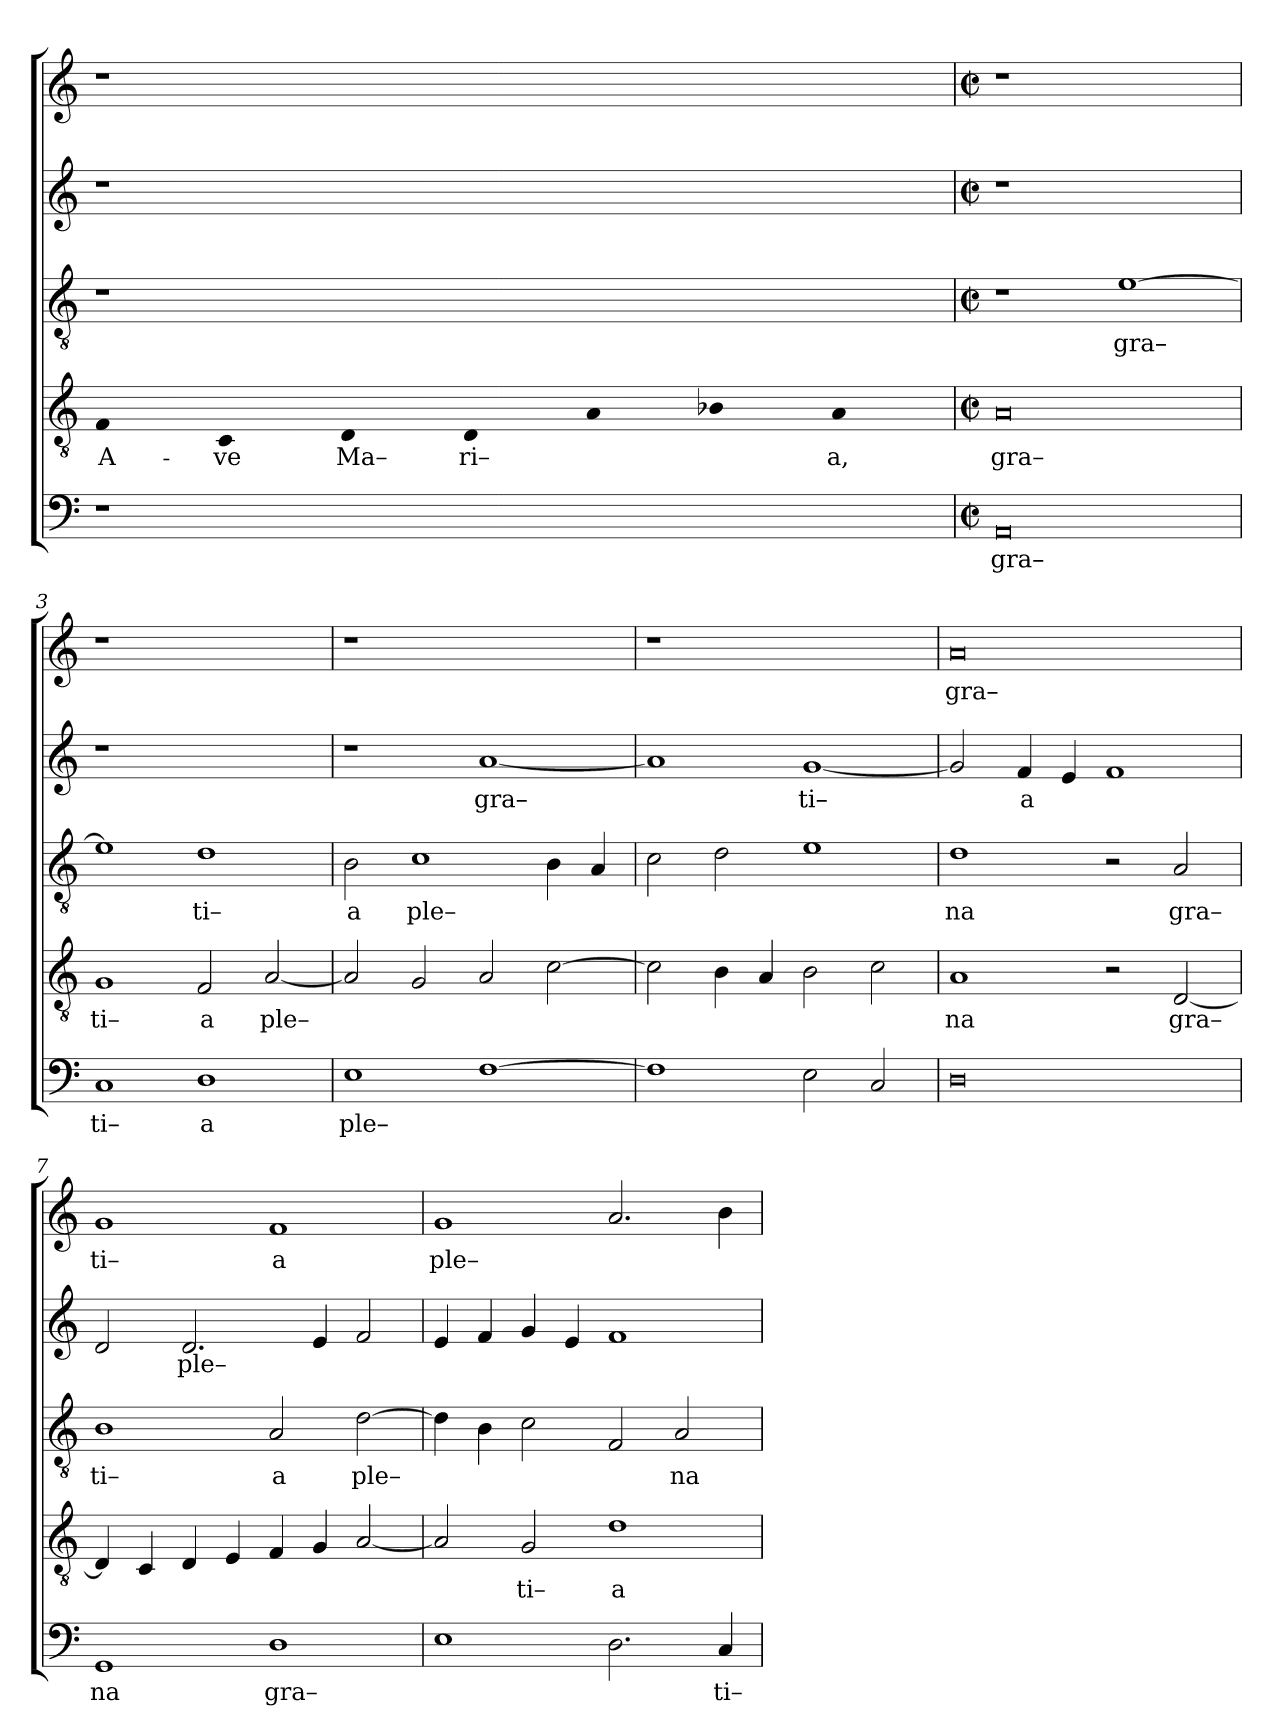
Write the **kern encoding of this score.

**kern	**text	**kern	**text	**kern	**text	**kern	**text	**kern	**text
*part5	*part5	*part4	*part4	*part3	*part3	*part2	*part2	*part1	*part1
*staff5	*staff5	*staff4	*staff4	*staff3	*staff3	*staff2	*staff2	*staff1	*staff1
*clefF4	*	*clefGv2	*	*clefGv2	*	*clefG2	*	*clefG2	*
*k[]	*	*k[]	*	*k[]	*	*k[]	*	*k[]	*
*a:	*	*a:	*	*a:	*	*a:	*	*a:	*
=1	=1	=1	=1	=1	=1	=1	=1	=1	=1
!	!	!LO:N:head=solid	!LO:LY:b	!	!	!	!	!	!
1r	.	1F	A-	1r	.	1r	.	1r	.
!	!	!LO:N:head=solid	!LO:LY:b	!	!	!	!	!	!
00.ryy	.	1C	-ve	00.ryy	.	00.ryy	.	00.ryy	.
!	!	!LO:N:head=solid	!LO:LY:b	!	!	!	!	!	!
.	.	1D	Ma–	.	.	.	.	.	.
!	!	!LO:N:head=solid	!LO:LY:b	!	!	!	!	!	!
.	.	1D	ri–	.	.	.	.	.	.
!	!	!LO:N:head=solid	!	!	!	!	!	!	!
.	.	1A	.	.	.	.	.	.	.
!	!	!LO:N:head=solid	!	!	!	!	!	!	!
.	.	1B-X	.	.	.	.	.	.	.
!	!	!LO:N:head=solid	!LO:LY:b	!	!	!	!	!	!
.	.	1A	a,	.	.	.	.	.	.
=2	=2	=2	=2	=2	=2	=2	=2	=2	=2
*M2/2	*	*M2/2	*	*M2/2	*	*M2/2	*	*M2/2	*
*met(c|)	*	*met(c|)	*	*met(c|)	*	*met(c|)	*	*met(c|)	*
!	!LO:LY:b	!	!LO:LY:b	!	!	!	!	!	!
0AA	gra–	0A	gra–	1r	.	1r	.	1r	.
!	!	!	!	!	!LO:LY:b	!	!	!	!
.	.	.	.	[1e	gra–	1ryy	.	1ryy	.
=3	=3	=3	=3	=3	=3	=3	=3	=3	=3
!	!LO:LY:b	!	!LO:LY:b	!	!	!	!	!	!
1C	ti–	1G	ti–	1e]	.	1r	.	1r	.
!	!LO:LY:b	!	!LO:LY:b	!	!LO:LY:b	!	!	!	!
1D	a	2F/	a	1d	ti–	1ryy	.	1ryy	.
!	!	!	!LO:LY:b	!	!	!	!	!	!
.	.	[2A/	ple–	.	.	.	.	.	.
=4	=4	=4	=4	=4	=4	=4	=4	=4	=4
!	!LO:LY:b	!	!	!	!LO:LY:b	!	!	!	!
1E	ple–	2A/]	.	2B\	a	1r	.	1r	.
!	!	!	!	!	!LO:LY:b	!	!	!	!
.	.	2G/	.	1c	ple–	.	.	.	.
!	!	!	!	!	!	!	!LO:LY:b	!	!
[1F	.	2A/	.	.	.	[1a	gra–	1ryy	.
.	.	[2c\	.	4B\	.	.	.	.	.
.	.	.	.	4A/	.	.	.	.	.
=5	=5	=5	=5	=5	=5	=5	=5	=5	=5
1F]	.	2c\]	.	2c\	.	1a]	.	1r	.
.	.	4B\	.	2d\	.	.	.	.	.
.	.	4A/	.	.	.	.	.	.	.
!	!	!	!	!	!	!	!LO:LY:b	!	!
2E\	.	2B\	.	1e	.	[1g	ti–	1ryy	.
2C/	.	2c\	.	.	.	.	.	.	.
!!LO:LB:g=z
=6	=6	=6	=6	=6	=6	=6	=6	=6	=6
!	!	!	!LO:LY:b	!	!LO:LY:b	!	!	!	!LO:LY:b
0D	.	1A	na	1d	na	2g/]	.	0a	gra–
!	!	!	!	!	!	!	!LO:LY:b	!	!
.	.	.	.	.	.	4f/	a	.	.
.	.	.	.	.	.	4e/	.	.	.
.	.	2r	.	2r	.	1f	.	.	.
!	!	!	!LO:LY:b	!	!LO:LY:b	!	!	!	!
.	.	[2D/	gra–	2A/	gra–	.	.	.	.
=7	=7	=7	=7	=7	=7	=7	=7	=7	=7
!	!LO:LY:b	!	!	!	!LO:LY:b	!	!	!	!LO:LY:b
1GG	na	4D/]	.	1B	ti–	2d/	.	1g	ti–
.	.	4C/	.	.	.	.	.	.	.
!	!	!	!	!	!	!	!LO:LY:b	!	!
.	.	4D/	.	.	.	2.d/	ple–	.	.
.	.	4E/	.	.	.	.	.	.	.
!	!LO:LY:b	!	!	!	!LO:LY:b	!	!	!	!LO:LY:b
1D	gra–	4F/	.	2A/	a	.	.	1f	a
.	.	4G/	.	.	.	4e/	.	.	.
!	!	!	!	!	!LO:LY:b	!	!	!	!
.	.	[2A/	.	[2d\	ple–	2f/	.	.	.
=8	=8	=8	=8	=8	=8	=8	=8	=8	=8
!	!	!	!	!	!	!	!	!	!LO:LY:b
1E	.	2A/]	.	4d\]	.	4e/	.	1g	ple–
.	.	.	.	4B\	.	4f/	.	.	.
!	!	!	!LO:LY:b	!	!	!	!	!	!
.	.	2G/	ti–	2c\	.	4g/	.	.	.
.	.	.	.	.	.	4e/	.	.	.
!	!	!	!LO:LY:b	!	!	!	!	!	!
2.D\	.	1d	a	2F/	.	1f	.	2.a/	.
!	!	!	!	!	!LO:LY:b	!	!	!	!
.	.	.	.	2A/	na	.	.	.	.
!	!LO:LY:b	!	!	!	!	!	!	!	!
4C/	ti–	.	.	.	.	.	.	4b\	.
=	=	=	=	=	=	=	=	=	=
*-	*-	*-	*-	*-	*-	*-	*-	*-	*-
